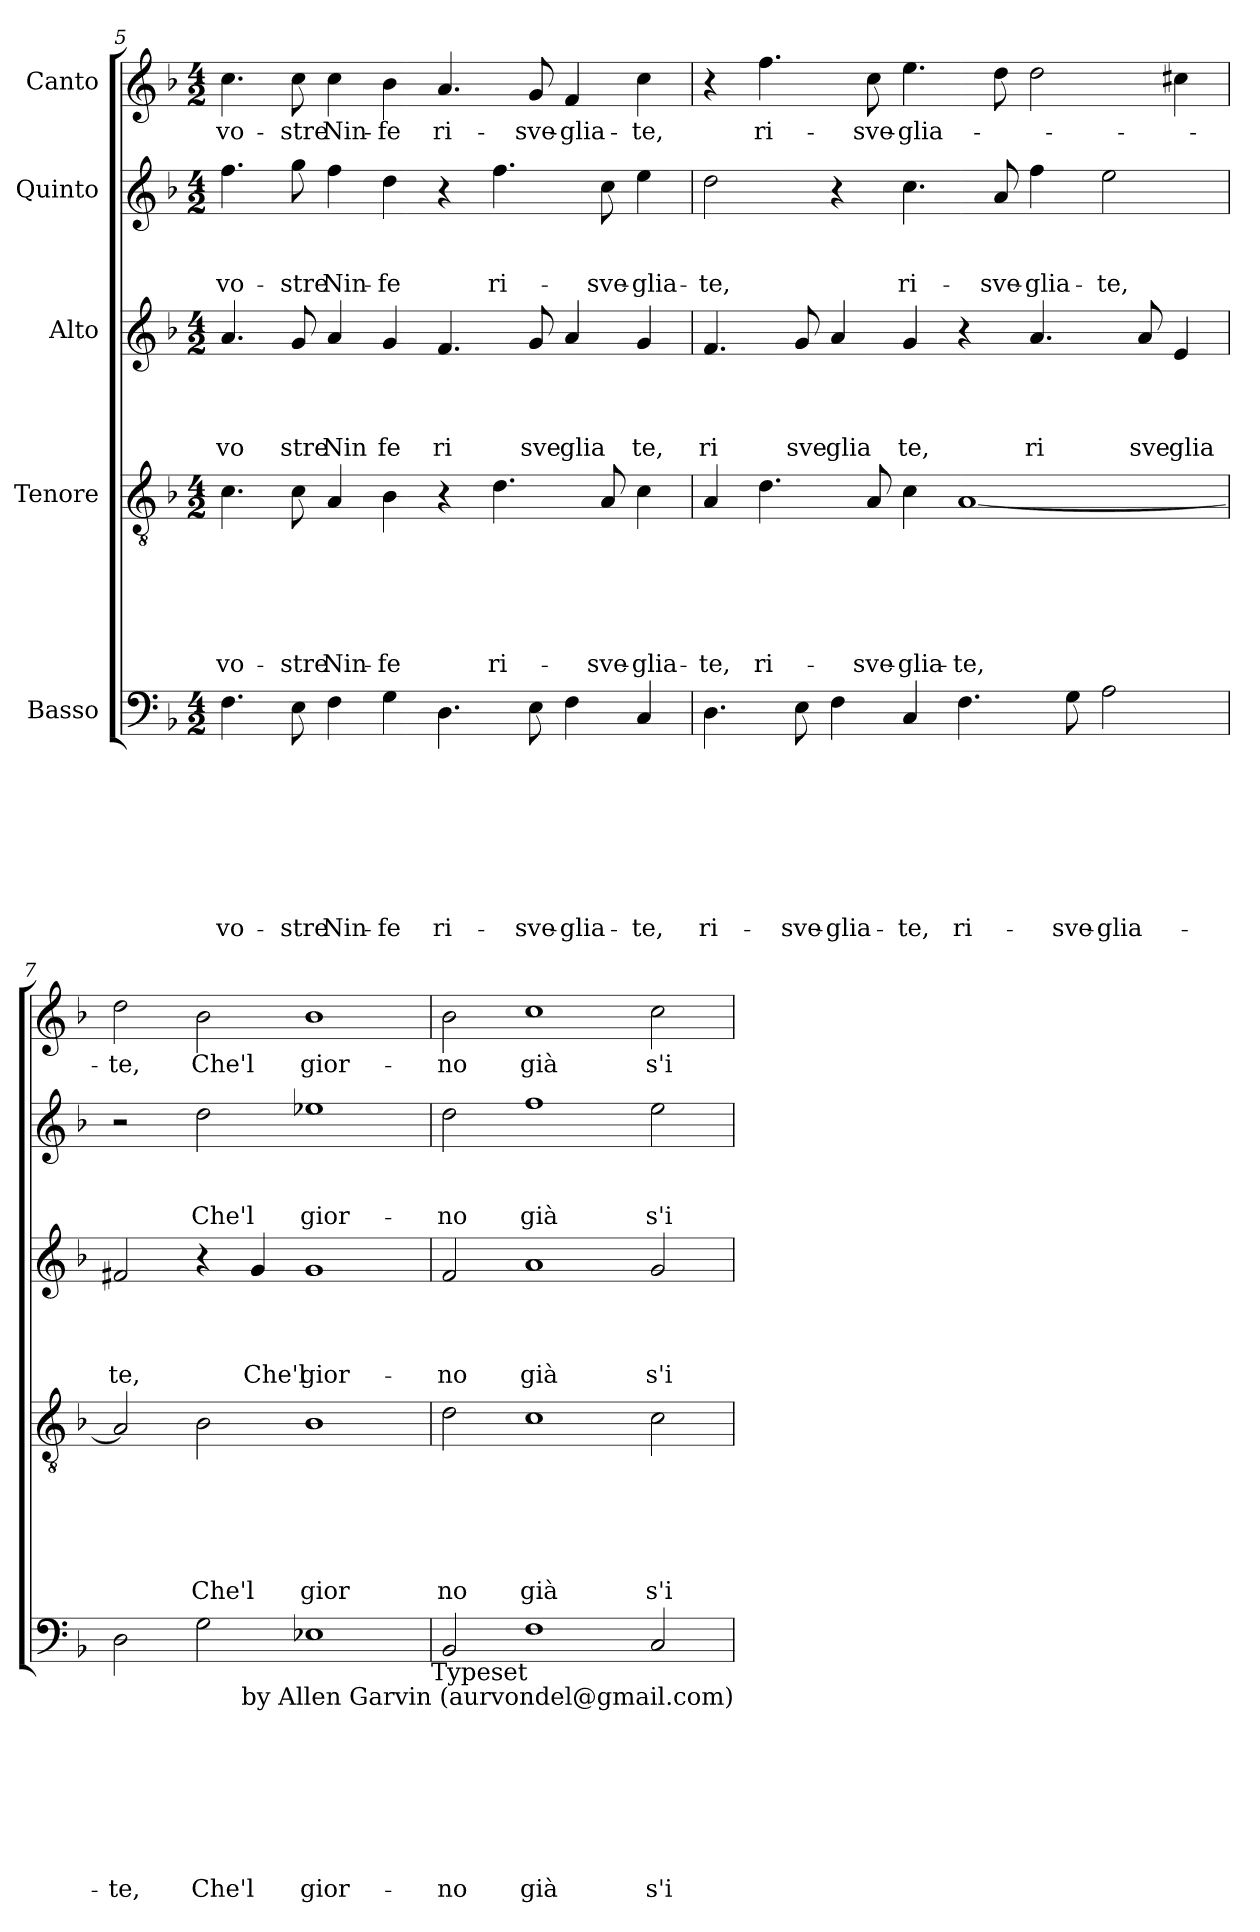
**kern	**text	**text	**text	**text	**text	**text	**text	**text	**kern	**text	**text	**text	**text	**text	**text	**kern	**text	**text	**text	**text	**kern	**text	**text	**text	**kern	**text
*part5	*part5	*part5	*part5	*part5	*part5	*part5	*part5	*part5	*part4	*part4	*part4	*part4	*part4	*part4	*part4	*part3	*part3	*part3	*part3	*part3	*part2	*part2	*part2	*part2	*part1	*part1
*staff5	*staff5	*staff5	*staff5	*staff5	*staff5	*staff5	*staff5	*staff5	*staff4	*staff4	*staff4	*staff4	*staff4	*staff4	*staff4	*staff3	*staff3	*staff3	*staff3	*staff3	*staff2	*staff2	*staff2	*staff2	*staff1	*staff1
*I"Basso	*	*	*	*	*	*	*	*	*I"Tenore	*	*	*	*	*	*	*I"Alto	*	*	*	*	*I"Quinto	*	*	*	*I"Canto	*
*clefF4	*	*	*	*	*	*	*	*	*clefGv2	*	*	*	*	*	*	*clefG2	*	*	*	*	*clefG2	*	*	*	*clefG2	*
*k[b-]	*	*	*	*	*	*	*	*	*k[b-]	*	*	*	*	*	*	*k[b-]	*	*	*	*	*k[b-]	*	*	*	*k[b-]	*
*F:	*	*	*	*	*	*	*	*	*F:	*	*	*	*	*	*	*F:	*	*	*	*	*F:	*	*	*	*F:	*
*M4/2	*	*	*	*	*	*	*	*	*M4/2	*	*	*	*	*	*	*M4/2	*	*	*	*	*M4/2	*	*	*	*M4/2	*
=5	=5	=5	=5	=5	=5	=5	=5	=5	=5	=5	=5	=5	=5	=5	=5	=5	=5	=5	=5	=5	=5	=5	=5	=5	=5	=5
!	!	!	!	!	!	!	!	!LO:LY:b	!	!	!	!	!	!	!LO:LY:b	!	!	!	!	!LO:LY:b	!	!	!	!LO:LY:b	!	!LO:LY:b
4.F\	.	.	.	.	.	.	.	vo-	4.c\	.	.	.	.	.	vo-	4.a/	.	.	.	vo	4.ff\	.	.	vo-	4.cc\	vo-
!	!	!	!	!	!	!	!	!LO:LY:b	!	!	!	!	!	!	!LO:LY:b	!	!	!	!	!LO:LY:b	!	!	!	!LO:LY:b	!	!LO:LY:b
8E\	.	.	.	.	.	.	.	-stre	8c\	.	.	.	.	.	-stre	8g/	.	.	.	stre	8gg\	.	.	-stre	8cc\	-stre
!	!	!	!	!	!	!	!	!LO:LY:b	!	!	!	!	!	!	!LO:LY:b	!	!	!	!	!LO:LY:b	!	!	!	!LO:LY:b	!	!LO:LY:b
4F\	.	.	.	.	.	.	.	Nin-	4A/	.	.	.	.	.	Nin-	4a/	.	.	.	Nin	4ff\	.	.	Nin-	4cc\	Nin-
!	!	!	!	!	!	!	!	!LO:LY:b	!	!	!	!	!	!	!LO:LY:b	!	!	!	!	!LO:LY:b	!	!	!	!LO:LY:b	!	!LO:LY:b
4G\	.	.	.	.	.	.	.	-fe	4B-\	.	.	.	.	.	-fe	4g/	.	.	.	fe	4dd\	.	.	-fe	4b-\	-fe
!	!	!	!	!	!	!	!	!LO:LY:b	!	!	!	!	!	!	!	!	!	!	!	!LO:LY:b	!	!	!	!	!	!LO:LY:b
4.D\	.	.	.	.	.	.	.	ri-	4r	.	.	.	.	.	.	4.f/	.	.	.	ri	4r	.	.	.	4.a/	ri-
!	!	!	!	!	!	!	!	!	!	!	!	!	!	!	!LO:LY:b	!	!	!	!	!	!	!	!	!LO:LY:b	!	!
.	.	.	.	.	.	.	.	.	4.d\	.	.	.	.	.	ri-	.	.	.	.	.	4.ff\	.	.	ri-	.	.
!	!	!	!	!	!	!	!	!LO:LY:b	!	!	!	!	!	!	!	!	!	!	!	!LO:LY:b	!	!	!	!	!	!LO:LY:b
8E\	.	.	.	.	.	.	.	-sve-	.	.	.	.	.	.	.	8g/	.	.	.	sve	.	.	.	.	8g/	-sve-
!	!	!	!	!	!	!	!	!LO:LY:b	!	!	!	!	!	!	!	!	!	!	!	!LO:LY:b	!	!	!	!	!	!LO:LY:b
4F\	.	.	.	.	.	.	.	-glia-	.	.	.	.	.	.	.	4a/	.	.	.	glia	.	.	.	.	4f/	-glia-
!	!	!	!	!	!	!	!	!	!	!	!	!	!	!	!LO:LY:b	!	!	!	!	!	!	!	!	!LO:LY:b	!	!
.	.	.	.	.	.	.	.	.	8A/	.	.	.	.	.	-sve-	.	.	.	.	.	8cc\	.	.	-sve-	.	.
!	!	!	!	!	!	!	!	!LO:LY:b	!	!	!	!	!	!	!LO:LY:b	!	!	!	!	!LO:LY:b	!	!	!	!LO:LY:b	!	!LO:LY:b
4C/	.	.	.	.	.	.	.	-te,	4c\	.	.	.	.	.	-glia-	4g/	.	.	.	te,	4ee\	.	.	-glia-	4cc\	-te,
=6	=6	=6	=6	=6	=6	=6	=6	=6	=6	=6	=6	=6	=6	=6	=6	=6	=6	=6	=6	=6	=6	=6	=6	=6	=6	=6
!	!	!	!	!	!	!	!	!LO:LY:b	!	!	!	!	!	!	!LO:LY:b	!	!	!	!	!LO:LY:b	!	!	!	!LO:LY:b	!	!
4.D\	.	.	.	.	.	.	.	ri-	4A/	.	.	.	.	.	-te,	4.f/	.	.	.	ri	2dd\	.	.	-te,	4r	.
!	!	!	!	!	!	!	!	!	!	!	!	!	!	!	!LO:LY:b	!	!	!	!	!	!	!	!	!	!	!LO:LY:b
.	.	.	.	.	.	.	.	.	4.d\	.	.	.	.	.	ri-	.	.	.	.	.	.	.	.	.	4.ff\	ri-
!	!	!	!	!	!	!	!	!LO:LY:b	!	!	!	!	!	!	!	!	!	!	!	!LO:LY:b	!	!	!	!	!	!
8E\	.	.	.	.	.	.	.	-sve-	.	.	.	.	.	.	.	8g/	.	.	.	sve	.	.	.	.	.	.
!	!	!	!	!	!	!	!	!LO:LY:b	!	!	!	!	!	!	!	!	!	!	!	!LO:LY:b	!	!	!	!	!	!
4F\	.	.	.	.	.	.	.	-glia-	.	.	.	.	.	.	.	4a/	.	.	.	glia	4r	.	.	.	.	.
!	!	!	!	!	!	!	!	!	!	!	!	!	!	!	!LO:LY:b	!	!	!	!	!	!	!	!	!	!	!LO:LY:b
.	.	.	.	.	.	.	.	.	8A/	.	.	.	.	.	-sve-	.	.	.	.	.	.	.	.	.	8cc\	-sve-
!	!	!	!	!	!	!	!	!LO:LY:b	!	!	!	!	!	!	!LO:LY:b	!	!	!	!	!LO:LY:b	!	!	!	!LO:LY:b	!	!LO:LY:b
4C/	.	.	.	.	.	.	.	-te,	4c\	.	.	.	.	.	-glia-	4g/	.	.	.	te,	4.cc\	.	.	ri-	4.ee\	-glia-
!	!	!	!	!	!	!	!	!LO:LY:b	!	!	!	!	!	!	!LO:LY:b	!	!	!	!	!	!	!	!	!	!	!
4.F\	.	.	.	.	.	.	.	ri-	[<1A	.	.	.	.	.	-te,	4r	.	.	.	.	.	.	.	.	.	.
!	!	!	!	!	!	!	!	!	!	!	!	!	!	!	!	!	!	!	!	!	!	!	!	!LO:LY:b	!	!
.	.	.	.	.	.	.	.	.	.	.	.	.	.	.	.	.	.	.	.	.	8a/	.	.	-sve-	8dd\	.
!	!	!	!	!	!	!	!	!	!	!	!	!	!	!	!	!	!	!	!	!LO:LY:b	!	!	!	!LO:LY:b	!	!
.	.	.	.	.	.	.	.	.	.	.	.	.	.	.	.	4.a/	.	.	.	ri	4ff\	.	.	-glia-	2dd\	.
!	!	!	!	!	!	!	!	!LO:LY:b	!	!	!	!	!	!	!	!	!	!	!	!	!	!	!	!	!	!
8G\	.	.	.	.	.	.	.	-sve-	.	.	.	.	.	.	.	.	.	.	.	.	.	.	.	.	.	.
!	!	!	!	!	!	!	!	!LO:LY:b	!	!	!	!	!	!	!	!	!	!	!	!	!	!	!	!LO:LY:b	!	!
2A\	.	.	.	.	.	.	.	-glia-	.	.	.	.	.	.	.	.	.	.	.	.	2ee\	.	.	-te,	.	.
!	!	!	!	!	!	!	!	!	!	!	!	!	!	!	!	!	!	!	!	!LO:LY:b	!	!	!	!	!	!
.	.	.	.	.	.	.	.	.	.	.	.	.	.	.	.	8a/	.	.	.	sve	.	.	.	.	.	.
!	!	!	!	!	!	!	!	!	!	!	!	!	!	!	!	!	!	!	!	!LO:LY:b	!	!	!	!	!	!
.	.	.	.	.	.	.	.	.	.	.	.	.	.	.	.	4e/	.	.	.	glia	.	.	.	.	4cc#X\	.
!!LO:LB:g=z
=7	=7	=7	=7	=7	=7	=7	=7	=7	=7	=7	=7	=7	=7	=7	=7	=7	=7	=7	=7	=7	=7	=7	=7	=7	=7	=7
!	!	!	!	!	!	!	!	!LO:LY:b	!	!	!	!	!	!	!	!	!	!	!	!LO:LY:b	!	!	!	!	!	!LO:LY:b
2D\	.	.	.	.	.	.	.	-te,	2A/]	.	.	.	.	.	.	2f#X/	.	.	.	te,	2r	.	.	.	2dd\	-te,
!	!	!	!	!	!	!	!	!LO:LY:b	!	!	!	!	!	!	!LO:LY:b	!	!	!	!	!	!	!	!	!LO:LY:b	!	!LO:LY:b
2G\	.	.	.	.	.	.	.	Che'l	2B-\	.	.	.	.	.	Che'l	4r	.	.	.	.	2dd\	.	.	Che'l	2b-\	Che'l
!	!	!	!	!	!	!	!	!	!	!	!	!	!	!	!	!	!	!	!	!LO:LY:b	!	!	!	!	!	!
.	.	.	.	.	.	.	.	.	.	.	.	.	.	.	.	4g/	.	.	.	Che'l	.	.	.	.	.	.
!	!	!	!	!	!	!	!	!LO:LY:b	!	!	!	!	!	!	!LO:LY:b	!	!	!	!	!LO:LY:b	!	!	!	!LO:LY:b	!	!LO:LY:b
1E-X	.	.	.	.	.	.	.	gior-	1B-	.	.	.	.	.	gior	1g	.	.	.	gior-	1ee-X	.	.	gior-	1b-	gior-
!LO:TX:b:t=Typeset	!	!	!	!	!	!	!	!	!	!	!	!	!	!	!	!	!	!	!	!	!	!	!	!	!	!
=8	=8	=8	=8	=8	=8	=8	=8	=8	=8	=8	=8	=8	=8	=8	=8	=8	=8	=8	=8	=8	=8	=8	=8	=8	=8	=8
!	!	!	!	!	!	!	!	!LO:LY:b	!	!	!	!	!	!	!LO:LY:b	!	!	!	!	!LO:LY:b	!	!	!	!LO:LY:b	!	!LO:LY:b
2BB-/	.	.	.	.	.	.	.	-no	2d\	.	.	.	.	.	no	2f/	.	.	.	-no	2dd\	.	.	-no	2b-\	-no
!	!	!	!	!	!	!	!	!LO:LY:b	!	!	!	!	!	!	!LO:LY:b	!	!	!	!	!LO:LY:b	!	!	!	!LO:LY:b	!	!LO:LY:b
1F	.	.	.	.	.	.	.	già	1c	.	.	.	.	.	già	1a	.	.	.	già	1ff	.	.	già	1cc	già
!	!	!	!	!	!	!	!	!LO:LY:b	!	!	!	!	!	!	!LO:LY:b	!	!	!	!	!LO:LY:b	!	!	!	!LO:LY:b	!	!LO:LY:b
2C/	.	.	.	.	.	.	.	s'i-	2c\	.	.	.	.	.	s'i	2g/	.	.	.	s'i-	2ee\	.	.	s'i-	2cc\	s'i-
!LO:TX:b:t=by Allen Garvin (aurvondel@gmail.com)	!	!	!	!	!	!	!	!	!	!	!	!	!	!	!	!	!	!	!	!	!	!	!	!	!	!
=	=	=	=	=	=	=	=	=	=	=	=	=	=	=	=	=	=	=	=	=	=	=	=	=	=	=
*-	*-	*-	*-	*-	*-	*-	*-	*-	*-	*-	*-	*-	*-	*-	*-	*-	*-	*-	*-	*-	*-	*-	*-	*-	*-	*-
